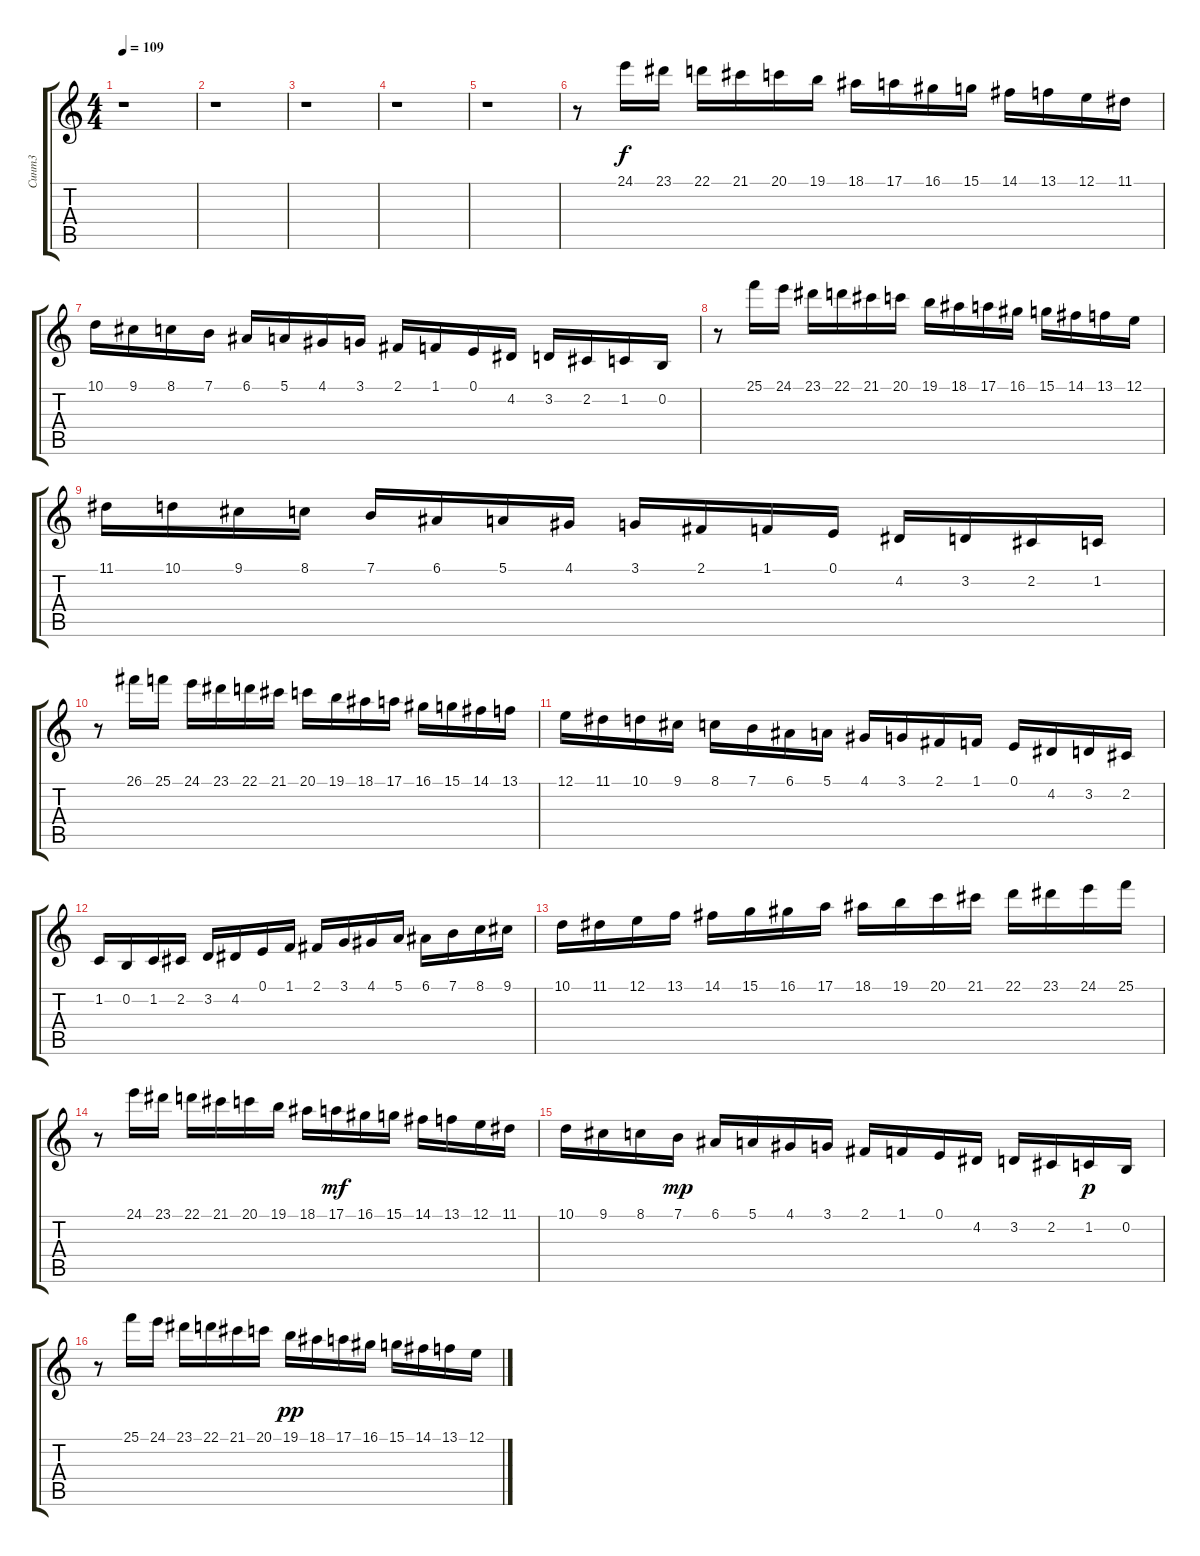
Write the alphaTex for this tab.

\track ("Синт3" "Синт3") {instrument lead2sawtooth}
\staff {score tabs}
\tuning (E4 B3 G3 D3 A2 E2) {hide}
\ts (4 4)
\tempo 109
\clef g2
\ks c
r.1{dy f} |
r.1 |
r.1 |
r.1 |
r.1 |
r.8 24.1.16 23.1.16 22.1.16 21.1.16 20.1.16 19.1.16 18.1.16 17.1.16 16.1.16 15.1.16 14.1.16 13.1.16 12.1.16 11.1.16 |
10.1.16 9.1.16 8.1.16 7.1.16 6.1.16 5.1.16 4.1.16 3.1.16 2.1.16 1.1.16 0.1.16 4.2.16 3.2.16 2.2.16 1.2.16 0.2.16 |
r.8 25.1.16 24.1.16 23.1.16 22.1.16 21.1.16 20.1.16 19.1.16 18.1.16 17.1.16 16.1.16 15.1.16 14.1.16 13.1.16 12.1.16 |
11.1.16 10.1.16 9.1.16 8.1.16 7.1.16 6.1.16 5.1.16 4.1.16 3.1.16 2.1.16 1.1.16 0.1.16 4.2.16 3.2.16 2.2.16 1.2.16 |
r.8 26.1.16 25.1.16 24.1.16 23.1.16 22.1.16 21.1.16 20.1.16 19.1.16 18.1.16 17.1.16 16.1.16 15.1.16 14.1.16 13.1.16 |
12.1.16 11.1.16 10.1.16 9.1.16 8.1.16 7.1.16 6.1.16 5.1.16 4.1.16 3.1.16 2.1.16 1.1.16 0.1.16 4.2.16 3.2.16 2.2.16 |
1.2.16 0.2.16 1.2.16 2.2.16 3.2.16 4.2.16 0.1.16 1.1.16 2.1.16 3.1.16 4.1.16 5.1.16 6.1.16 7.1.16 8.1.16 9.1.16 |
10.1.16 11.1.16 12.1.16 13.1.16 14.1.16 15.1.16 16.1.16 17.1.16 18.1.16 19.1.16 20.1.16 21.1.16 22.1.16 23.1.16 24.1.16 25.1.16 |
r.8 24.1.16 23.1.16 22.1.16 21.1.16 20.1.16 19.1.16 18.1.16 17.1.16{dy mf} 16.1.16 15.1.16 14.1.16 13.1.16 12.1.16 11.1.16 |
10.1.16 9.1.16 8.1.16 7.1.16{dy mp} 6.1.16 5.1.16 4.1.16 3.1.16 2.1.16 1.1.16 0.1.16 4.2.16 3.2.16 2.2.16 1.2.16{dy p} 0.2.16 |
r.8 25.1.16 24.1.16 23.1.16 22.1.16 21.1.16 20.1.16 19.1.16{dy pp} 18.1.16 17.1.16 16.1.16 15.1.16 14.1.16 13.1.16 12.1.16
